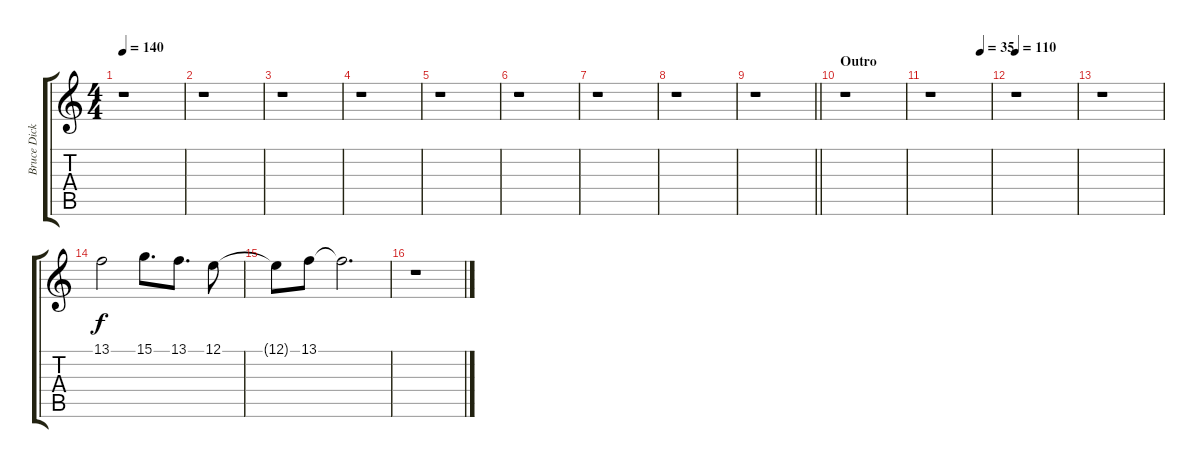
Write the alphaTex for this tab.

\track ("Bruce Dickinson" "Bruce Dick") {instrument lead2sawtooth}
\staff {score tabs}
\tuning (E4 B3 G3 D3 A2 E2) {hide}
\ts (4 4)
\tempo 140
\clef g2
\ks c
r.1{dy f} |
r.1 |
r.1 |
r.1 |
r.1 |
r.1 |
r.1 |
r.1 |
\barLineRight lightlight
r.1 |
\section ("" "Outro")
r.1 |
\tempo (35 0.8333333333333334)
r.1 |
\tempo 110
r.1 |
r.1 |
13.1.2 15.1.8{d} 13.1.8{d} 12.1.8 |
12.1{t}.8 13.1.8 13.1{t}.2{d} |
r.1
